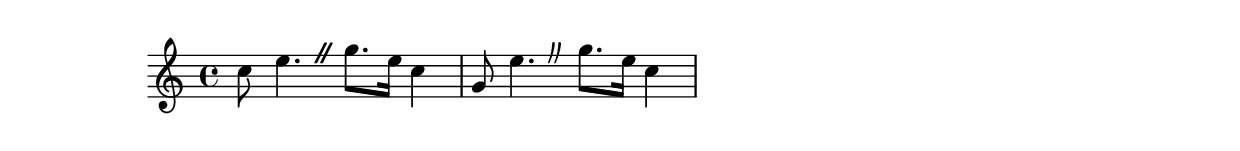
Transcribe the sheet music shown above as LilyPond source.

%% Do not edit this file; it is automatically
%% generated from LSR http://lsr.dsi.unimi.it
%% This file is in the public domain.
\version "2.13.4"

\header {
%% Translation of GIT committish: ae814f45737bd1bdaf65b413a4c37f70b84313b7
  texidocfr = "
Une surcharge de la propriété @code{'text} de l'objet
@code{BreathingSign} permet de créer une marque de césure.  LilyPond
dispose également d'une variante courbée.

"
  doctitlefr = "Insertion d'une césure"


  lsrtags = "expressive-marks, tweaks-and-overrides"

%% Translation of GIT committish: b2d4318d6c53df8469dfa4da09b27c15a374d0ca
  texidoces = "
Las marcas de cesura se pueden crear sobreescribiendo la propiedad
@code{'text} del objeto @code{BreathingSign}.  También está disponible
una marca de cesura curva.

"
  doctitlees = "Insertar una cesura"

%% Translation of GIT committish: d96023d8792c8af202c7cb8508010c0d3648899d
 texidocde = "
Zäsurzeichen können erstellt werden, indem die @code{'text}-Eigenschaft
des @code{BreathingSign}-Objektes verändert wird.  Ein gekrümmtes
Zäsurzeichen ist auch möglich.
"
  doctitlede = "Eine Zäsur einfügen"

  texidoc = "
Caesura marks can be created by overriding the @code{'text} property of
the @code{BreathingSign} object. A curved caesura mark is also
available.

"
  doctitle = "Inserting a caesura"
} % begin verbatim

\relative c'' {
  \override BreathingSign #'text = \markup {
    \musicglyph #"scripts.caesura.straight"
  }
  c8 e4. \breathe g8. e16 c4

  \override BreathingSign #'text = \markup {
    \musicglyph #"scripts.caesura.curved"
  }
  g8 e'4. \breathe g8. e16 c4
}
